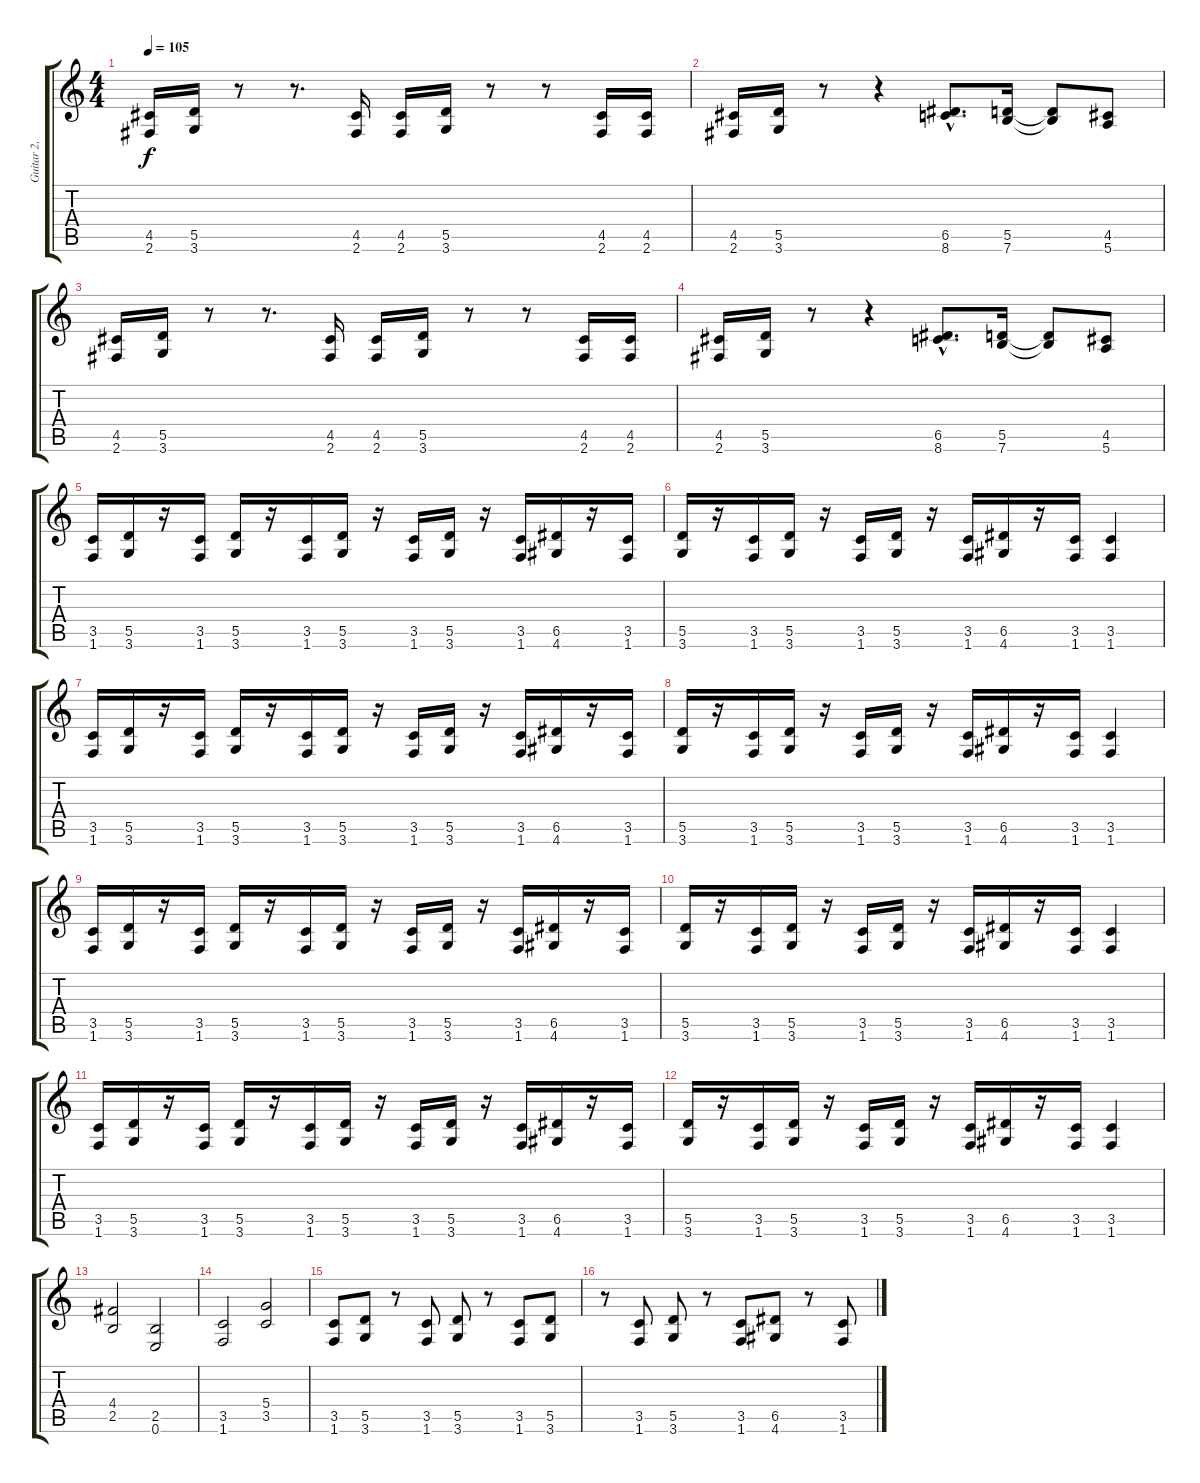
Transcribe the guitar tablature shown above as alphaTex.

\track ("Guitar 2, Dime" "Guitar 2, ") {instrument overdrivenguitar}
\staff {score tabs}
\tuning (E4 B3 G3 D3 A2 E2) {hide}
\ts (4 4)
\tempo 105
\clef g2
\ks c
(4.5 2.6).16{dy f} (5.5 3.6).16 r.8 r.8{d} (4.5 2.6).16 (4.5 2.6).16 (5.5 3.6).16 r.8 r.8 (4.5 2.6).16 (4.5 2.6).16 |
(4.5 2.6).16 (5.5 3.6).16 r.8 r.4 (6.5{hac} 8.6{hac}).8{d} (5.5 7.6).16 (5.5{t} 7.6{t}).8 (4.5 5.6).8 |
(4.5 2.6).16 (5.5 3.6).16 r.8 r.8{d} (4.5 2.6).16 (4.5 2.6).16 (5.5 3.6).16 r.8 r.8 (4.5 2.6).16 (4.5 2.6).16 |
(4.5 2.6).16 (5.5 3.6).16 r.8 r.4 (6.5{hac} 8.6{hac}).8{d} (5.5 7.6).16 (5.5{t} 7.6{t}).8 (4.5 5.6).8 |
(3.5 1.6).16 (5.5 3.6).16 r.16 (3.5 1.6).16 (5.5 3.6).16 r.16 (3.5 1.6).16 (5.5 3.6).16 r.16 (3.5 1.6).16 (5.5 3.6).16 r.16 (3.5 1.6).16 (6.5 4.6).16 r.16 (3.5 1.6).16 |
(5.5 3.6).16 r.16 (3.5 1.6).16 (5.5 3.6).16 r.16 (3.5 1.6).16 (5.5 3.6).16 r.16 (3.5 1.6).16 (6.5 4.6).16 r.16 (3.5 1.6).16 (3.5 1.6).4 |
(3.5 1.6).16 (5.5 3.6).16 r.16 (3.5 1.6).16 (5.5 3.6).16 r.16 (3.5 1.6).16 (5.5 3.6).16 r.16 (3.5 1.6).16 (5.5 3.6).16 r.16 (3.5 1.6).16 (6.5 4.6).16 r.16 (3.5 1.6).16 |
(5.5 3.6).16 r.16 (3.5 1.6).16 (5.5 3.6).16 r.16 (3.5 1.6).16 (5.5 3.6).16 r.16 (3.5 1.6).16 (6.5 4.6).16 r.16 (3.5 1.6).16 (3.5 1.6).4 |
(3.5 1.6).16 (5.5 3.6).16 r.16 (3.5 1.6).16 (5.5 3.6).16 r.16 (3.5 1.6).16 (5.5 3.6).16 r.16 (3.5 1.6).16 (5.5 3.6).16 r.16 (3.5 1.6).16 (6.5 4.6).16 r.16 (3.5 1.6).16 |
(5.5 3.6).16 r.16 (3.5 1.6).16 (5.5 3.6).16 r.16 (3.5 1.6).16 (5.5 3.6).16 r.16 (3.5 1.6).16 (6.5 4.6).16 r.16 (3.5 1.6).16 (3.5 1.6).4 |
(3.5 1.6).16 (5.5 3.6).16 r.16 (3.5 1.6).16 (5.5 3.6).16 r.16 (3.5 1.6).16 (5.5 3.6).16 r.16 (3.5 1.6).16 (5.5 3.6).16 r.16 (3.5 1.6).16 (6.5 4.6).16 r.16 (3.5 1.6).16 |
(5.5 3.6).16 r.16 (3.5 1.6).16 (5.5 3.6).16 r.16 (3.5 1.6).16 (5.5 3.6).16 r.16 (3.5 1.6).16 (6.5 4.6).16 r.16 (3.5 1.6).16 (3.5 1.6).4 |
(4.4 2.5).2 (2.5 0.6).2 |
(3.5 1.6).2 (5.4 3.5).2 |
(3.5 1.6).8 (5.5 3.6).8 r.8 (3.5 1.6).8 (5.5 3.6).8 r.8 (3.5 1.6).8 (5.5 3.6).8 |
r.8 (3.5 1.6).8 (5.5 3.6).8 r.8 (3.5 1.6).8 (6.5 4.6).8 r.8 (3.5 1.6).8
